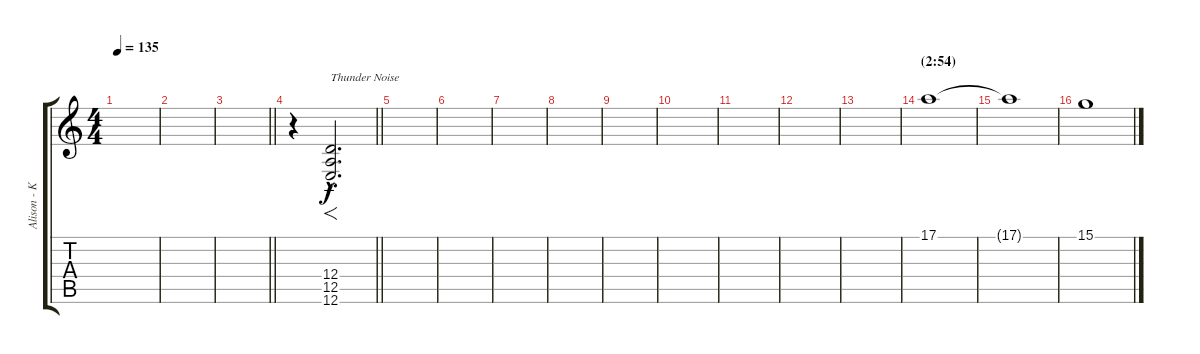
\track ("Alison - Keyboard" "Alison - K") {instrument stringensemble1}
\staff {score tabs}
\tuning (E4 B3 G3 D3 A2 E2) {hide}
\ts (4 4)
\tempo 135
\clef g2
\ks c
|
|
\barLineRight lightlight
|
\barLineRight lightlight
r.4 (12.4{hac} 12.5{hac} 12.6{hac}).2{f d txt "Thunder Noise"} |
|
|
|
|
|
|
|
|
|
\section ("" "(2:54)")
17.1.1{volume 15} |
17.1{t}.1 |
15.1.1
